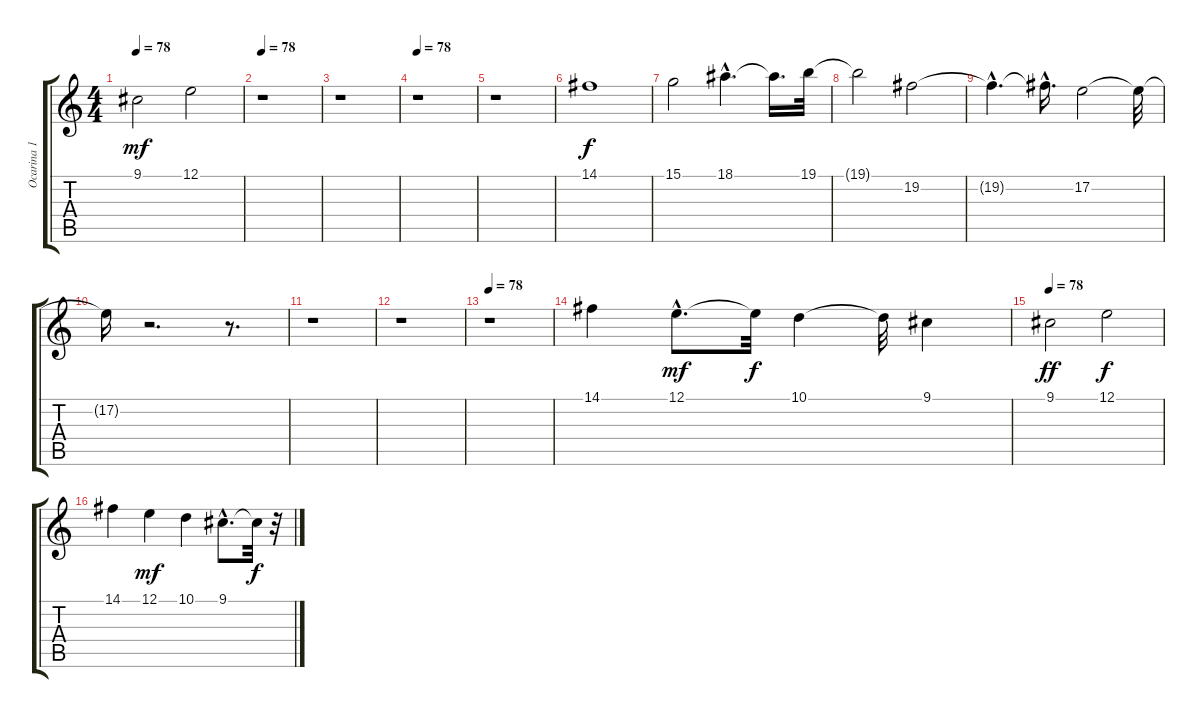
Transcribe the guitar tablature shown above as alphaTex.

\track ("Ocarina 1" "Ocarina 1") {instrument ocarina}
\staff {score tabs}
\tuning (E4 B3 G3 D3 A2 E2) {hide}
\ts (4 4)
\tempo 78
\clef g2
\ks c
9.1.2{dy mf} 12.1.2 |
\tempo 78
r.1 |
r.1 |
\tempo 78
r.1 |
r.1 |
14.1.1{dy f} |
15.1.2 18.1{hac}.4{d} 18.1{t}.16{d} 19.1.32 |
19.1{t}.2 19.2.2 |
19.2{hac t}.4{d} 19.2{hac t}.16{d} 17.2.2 17.2{t}.32 |
17.2{t}.16 r.2{d} r.8{d} |
r.1 |
r.1 |
\tempo 78
r.1 |
14.1.4 12.1{hac}.8{d dy mf} 12.1{t}.32{dy f} 10.1.4 10.1{t}.32 9.1.4 |
\tempo 78
9.1.2{dy ff} 12.1.2{dy f} |
14.1.4 12.1.4{dy mf} 10.1.4 9.1{hac}.8{d} 9.1{t}.32{dy f} r.32
